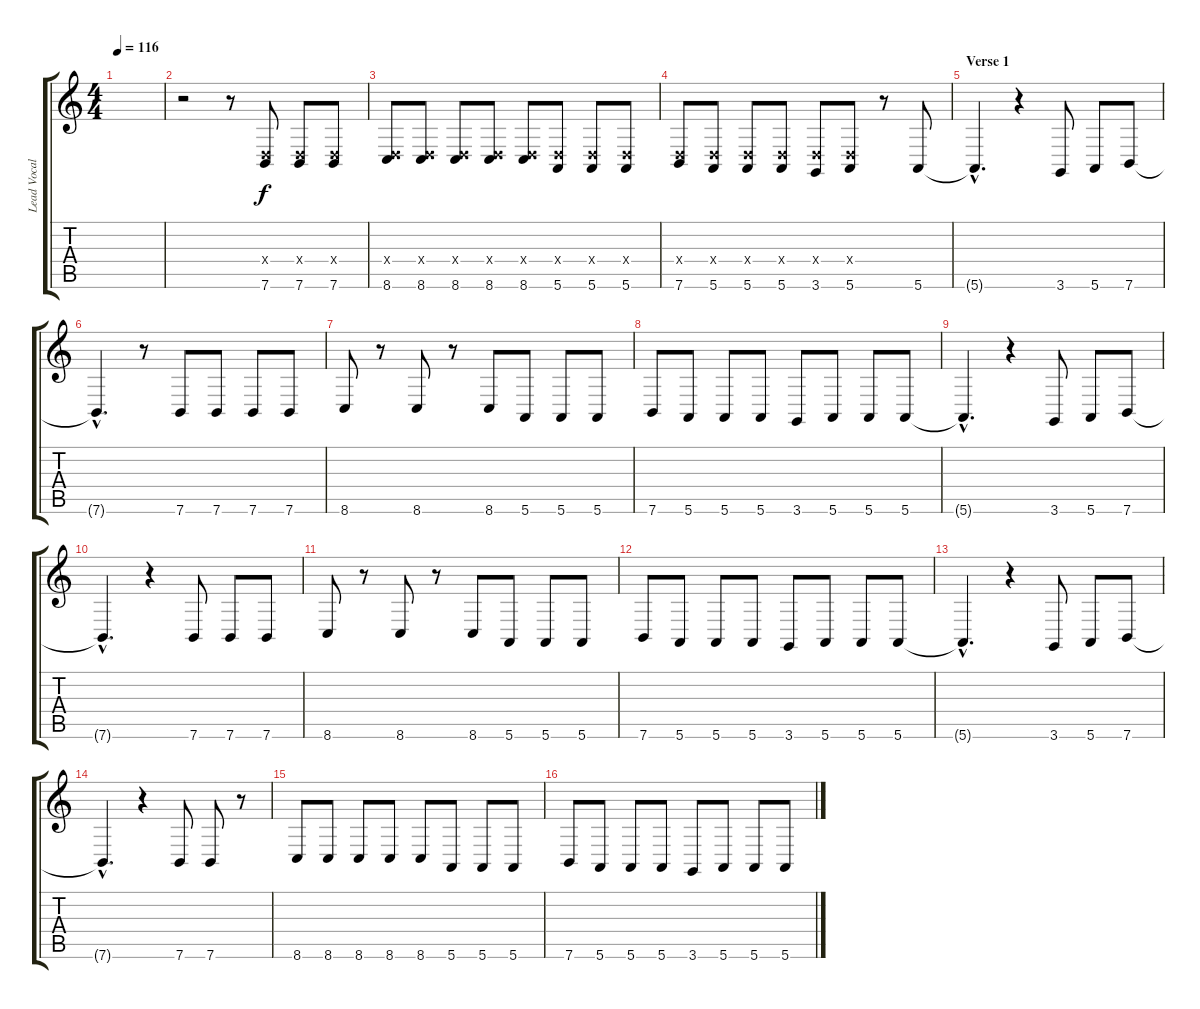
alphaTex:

\track ("Lead Vocals" "Lead Vocal") {instrument tenorsax}
\staff {score tabs}
\tuning (E4 B3 G3 D3 A2 E2) {hide}
\ts (4 4)
\tempo 116
\clef g2
\ks c
|
r.2 r.8 (0.4{x} 7.6).8 (0.4{x} 7.6).8 (0.4{x} 7.6).8 |
(0.4{x} 8.6).8 (0.4{x} 8.6).8 (0.4{x} 8.6).8 (0.4{x} 8.6).8 (0.4{x} 8.6).8 (0.4{x} 5.6).8 (0.4{x} 5.6).8 (0.4{x} 5.6).8 |
(0.4{x} 7.6).8 (0.4{x} 5.6).8 (0.4{x} 5.6).8 (0.4{x} 5.6).8 (0.4{x} 3.6).8 (0.4{x} 5.6).8 r.8 5.6.8 |
\section ("" "Verse 1")
5.6{hac t}.4{d} r.4 3.6.8 5.6.8 7.6.8 |
7.6{hac t}.4{d} r.8 7.6.8 7.6.8 7.6.8 7.6.8 |
8.6.8 r.8 8.6.8 r.8 8.6.8 5.6.8 5.6.8 5.6.8 |
7.6.8 5.6.8 5.6.8 5.6.8 3.6.8 5.6.8 5.6.8 5.6.8 |
5.6{hac t}.4{d} r.4 3.6.8 5.6.8 7.6.8 |
7.6{hac t}.4{d} r.4 7.6.8 7.6.8 7.6.8 |
8.6.8 r.8 8.6.8 r.8 8.6.8 5.6.8 5.6.8 5.6.8 |
7.6.8 5.6.8 5.6.8 5.6.8 3.6.8 5.6.8 5.6.8 5.6.8 |
5.6{hac t}.4{d} r.4 3.6.8 5.6.8 7.6.8 |
7.6{hac t}.4{d} r.4 7.6.8 7.6.8 r.8 |
8.6.8 8.6.8 8.6.8 8.6.8 8.6.8 5.6.8 5.6.8 5.6.8 |
7.6.8 5.6.8 5.6.8 5.6.8 3.6.8 5.6.8 5.6.8 5.6.8
